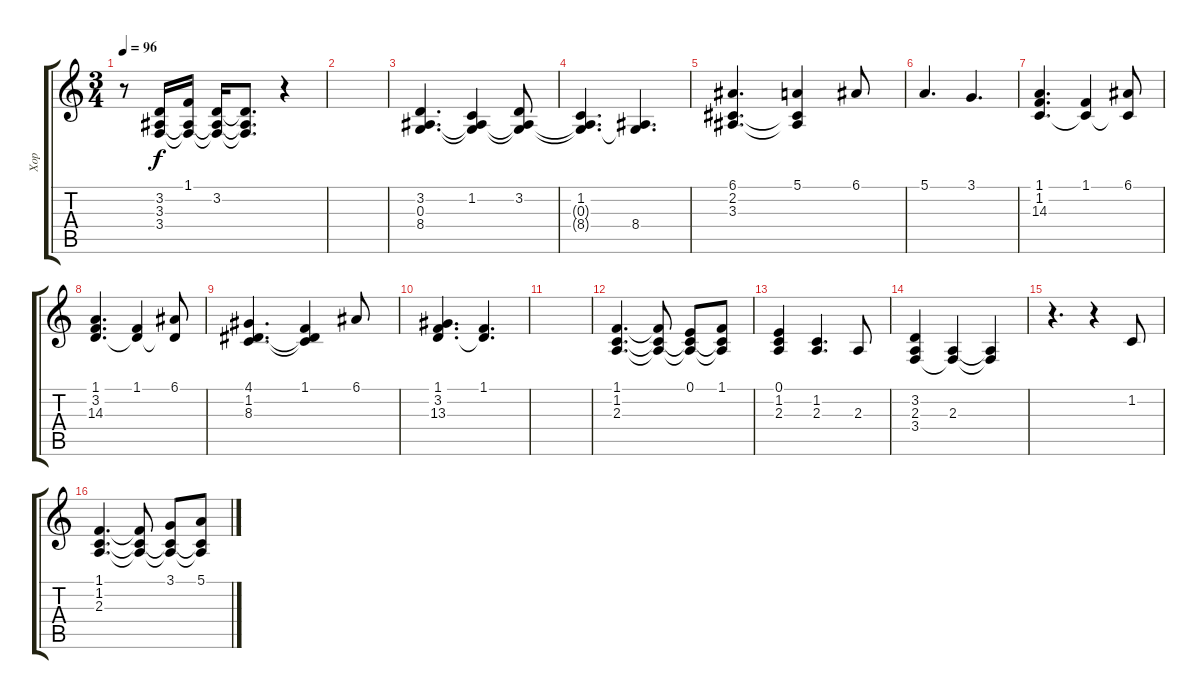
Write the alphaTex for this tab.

\track ("Хор" "Хор") {instrument choiraahs}
\staff {score tabs}
\tuning (E4 B3 G3 D3 A2 E2) {hide}
\ts (3 4)
\tempo 96
\clef g2
\ks c
r.8{dy f} (3.2 3.3 3.4).16 (1.1 3.3{t} 3.4{t}).16 (3.2 3.3{t} 3.4{t}).16 (3.2{t} 3.3{t} 3.4{t}).8{d} r.4 |
|
(3.2 0.3 8.4).4{d} (1.2 0.3{t} 8.4{t}).4 (3.2 0.3{t} 8.4{t}).8 |
(1.2 0.3{t} 8.4{t}).4{d} (0.3{t} 8.4).4{d} |
(6.1 2.2 3.3).4{d} (5.1 2.2{t} 3.3{t}).4 6.1.8 |
5.1.4{d} 3.1.4{d} |
(1.1 1.2 14.3).4{d} (1.1 1.2{t}).4 (6.1 1.2{t}).8 |
(1.1 3.2 14.3).4{d} (1.1 3.2{t}).4 (6.1 3.2{t}).8 |
(4.1 1.2 8.3).4{d} (1.1 1.2{t} 8.3{t}).4 6.1.8 |
(1.1 3.2 13.3).4{d} (1.1 3.2{t}).4{d} |
|
(1.1 1.2 2.3).4{d} (1.1{t} 1.2{t} 2.3{t}).8 (0.1 1.2{t} 2.3{t}).8 (1.1 1.2{t} 2.3{t}).8 |
(0.1 1.2 2.3).4 (1.2 2.3).4{d} 2.3.8 |
(3.2 2.3 3.4).4 (2.3 3.4{t}).4 (2.3{t} 3.4{t}).4 |
r.4{d} r.4 1.2.8 |
(1.1 1.2 2.3).4{d} (1.1{t} 1.2{t} 2.3{t}).8 (3.1 1.2{t} 2.3{t}).8 (5.1 1.2{t} 2.3{t}).8
